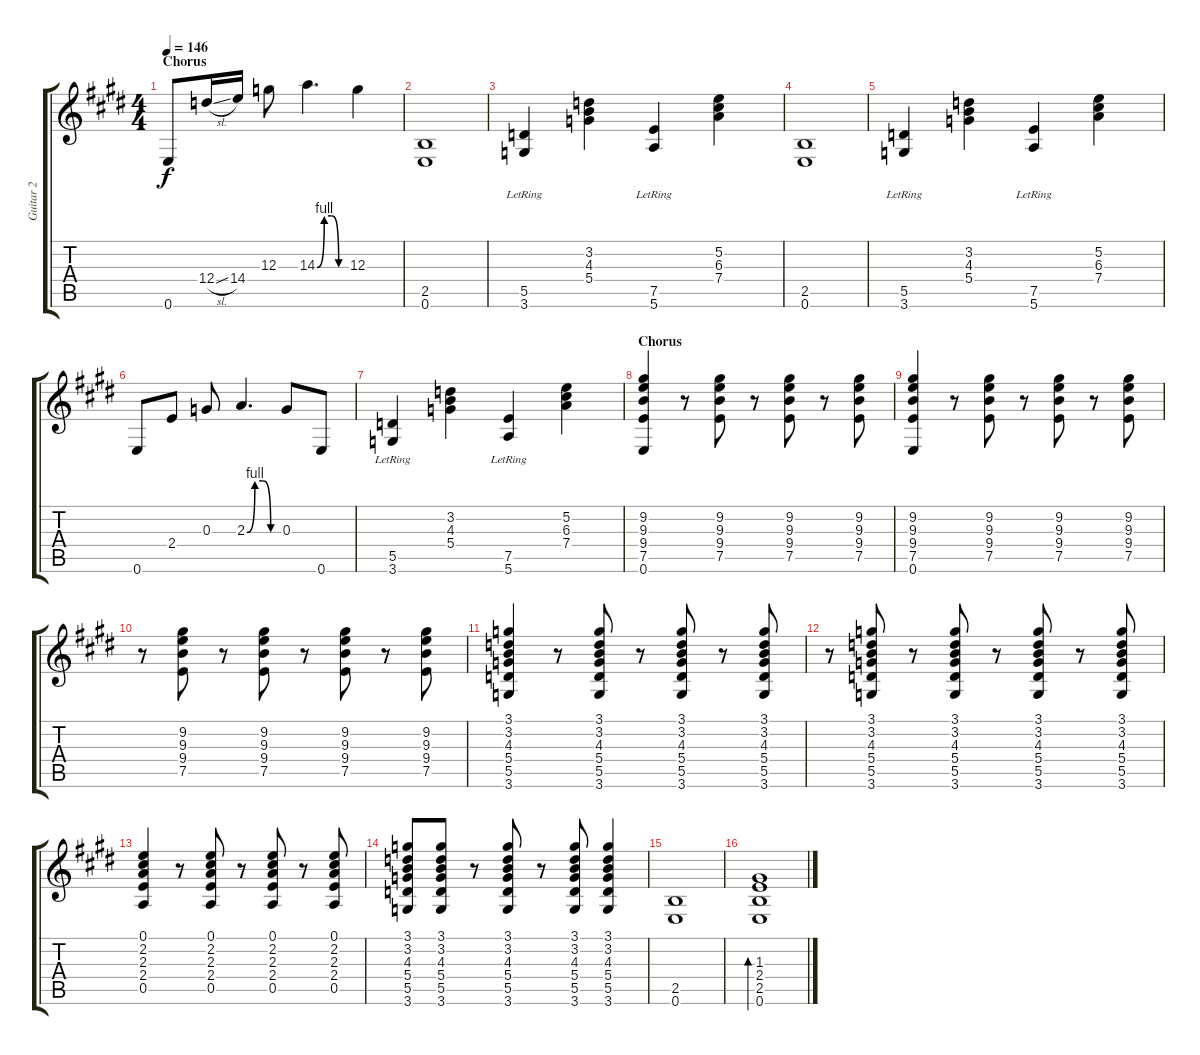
\track ("Guitar 2" "Guitar 2") {instrument distortionguitar}
\staff {score tabs}
\tuning (E4 B3 G3 D3 A2 E2) {hide}
\ts (4 4)
\section ("" "Chorus")
\tempo 146
\clef g2
\ks e
0.6.8{dy f volume 10} 12.4{sl}.16 14.4.16 12.3.8 14.3{be (custom 0 0 15 4 30 4 45 0 60 0)}.4{d} 12.3.4 |
(2.5 0.6).1{volume 6} |
(5.5{lr} 3.6{lr}).4 (3.2 4.3 5.4).4 (7.5{lr} 5.6{lr}).4 (5.2 6.3 7.4).4 |
(2.5 0.6).1 |
(5.5{lr} 3.6{lr}).4 (3.2 4.3 5.4).4 (7.5{lr} 5.6{lr}).4 (5.2 6.3 7.4).4 |
0.6.8{volume 10} 2.4.8 0.3.8 2.3{be (custom 0 0 15 4 30 4 45 0 60 0)}.4{d} 0.3.8 0.6.8 |
(5.5{lr} 3.6{lr}).4{volume 6} (3.2 4.3 5.4).4 (7.5{lr} 5.6{lr}).4 (5.2 6.3 7.4).4 |
\section ("" "Chorus")
(9.2 9.3 9.4 7.5 0.6).4 r.8 (9.2 9.3 9.4 7.5).8 r.8 (9.2 9.3 9.4 7.5).8 r.8 (9.2 9.3 9.4 7.5).8 |
(9.2 9.3 9.4 7.5 0.6).4 r.8 (9.2 9.3 9.4 7.5).8 r.8 (9.2 9.3 9.4 7.5).8 r.8 (9.2 9.3 9.4 7.5).8 |
r.8 (9.2 9.3 9.4 7.5).8 r.8 (9.2 9.3 9.4 7.5).8 r.8 (9.2 9.3 9.4 7.5).8 r.8 (9.2 9.3 9.4 7.5).8 |
(3.1 3.2 4.3 5.4 5.5 3.6).4 r.8 (3.1 3.2 4.3 5.4 5.5 3.6).8 r.8 (3.1 3.2 4.3 5.4 5.5 3.6).8 r.8 (3.1 3.2 4.3 5.4 5.5 3.6).8 |
r.8 (3.1 3.2 4.3 5.4 5.5 3.6).8 r.8 (3.1 3.2 4.3 5.4 5.5 3.6).8 r.8 (3.1 3.2 4.3 5.4 5.5 3.6).8 r.8 (3.1 3.2 4.3 5.4 5.5 3.6).8 |
(0.1 2.2 2.3 2.4 0.5).4 r.8 (0.1 2.2 2.3 2.4 0.5).8 r.8 (0.1 2.2 2.3 2.4 0.5).8 r.8 (0.1 2.2 2.3 2.4 0.5).8 |
(3.1 3.2 4.3 5.4 5.5 3.6).8 (3.1 3.2 4.3 5.4 5.5 3.6).8 r.8 (3.1 3.2 4.3 5.4 5.5 3.6).8 r.8 (3.1 3.2 4.3 5.4 5.5 3.6).8 (3.1 3.2 4.3 5.4 5.5 3.6).4 |
(2.5 0.6).1 |
(1.3 2.4 2.5 0.6).1{bd 480}
